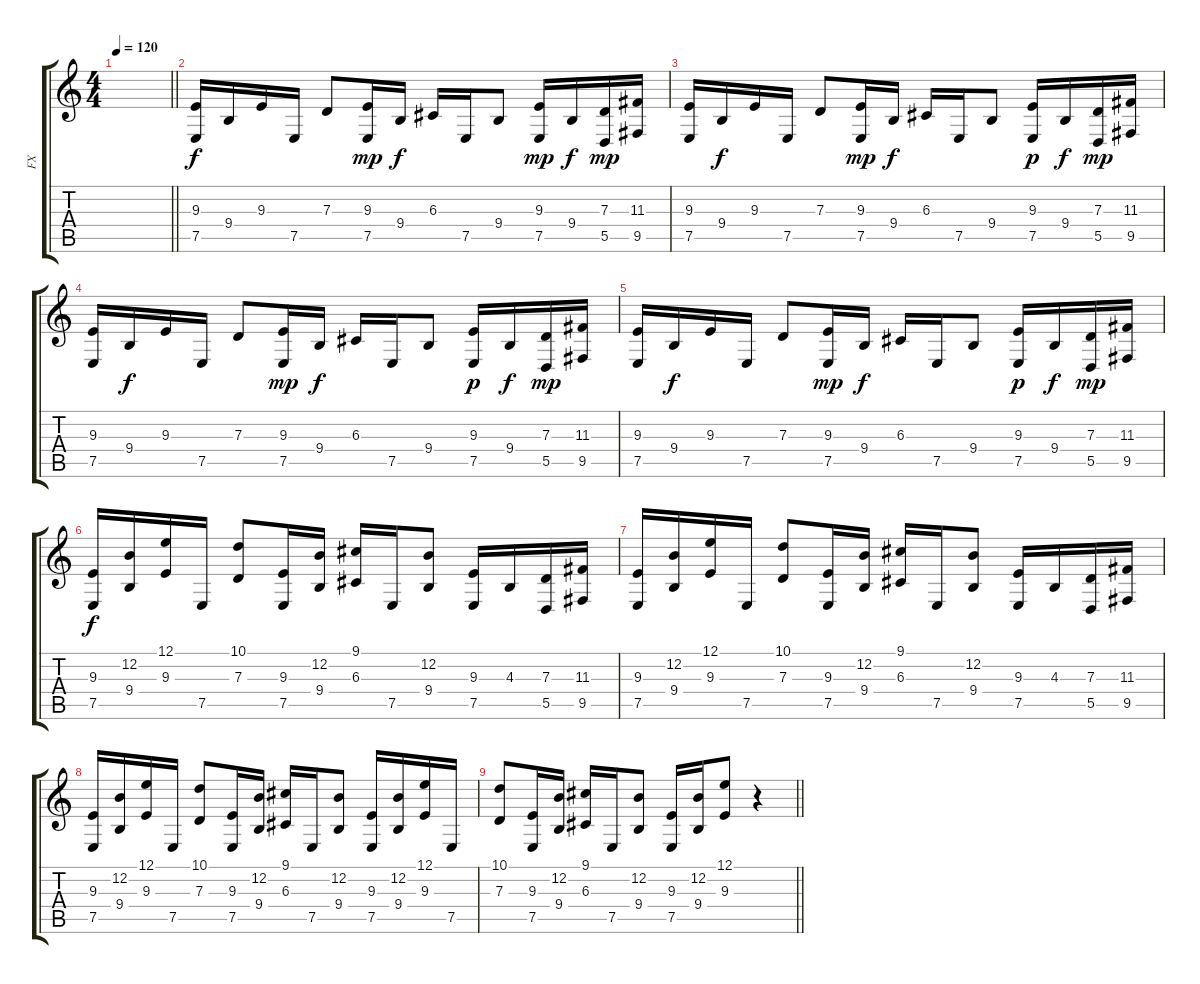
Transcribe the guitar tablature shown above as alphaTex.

\track ("FX" "FX") {instrument lead2sawtooth}
\staff {score tabs}
\tuning (E4 B3 G3 D3 A2 E2) {hide}
\ts (4 4)
\tempo 120
\clef g2
\barLineRight lightlight
\ks c
|
(9.3 7.5).16{volume 10 instrument lead2sawtooth} 9.4.16{dy f} 9.3.16 7.5.16 7.3.8 (9.3 7.5).16{dy mp} 9.4.16{dy f} 6.3.16 7.5.16 9.4.8 (9.3 7.5).16{dy mp} 9.4.16{dy f} (7.3 5.5).16{dy mp} (11.3 9.5).16 |
(9.3 7.5).16 9.4.16{dy f} 9.3.16 7.5.16 7.3.8 (9.3 7.5).16{dy mp} 9.4.16{dy f} 6.3.16 7.5.16 9.4.8 (9.3 7.5).16{dy p} 9.4.16{dy f} (7.3 5.5).16{dy mp} (11.3 9.5).16 |
(9.3 7.5).16 9.4.16{dy f} 9.3.16 7.5.16 7.3.8 (9.3 7.5).16{dy mp} 9.4.16{dy f} 6.3.16 7.5.16 9.4.8 (9.3 7.5).16{dy p} 9.4.16{dy f} (7.3 5.5).16{dy mp} (11.3 9.5).16 |
(9.3 7.5).16 9.4.16{dy f} 9.3.16 7.5.16 7.3.8 (9.3 7.5).16{dy mp} 9.4.16{dy f} 6.3.16 7.5.16 9.4.8 (9.3 7.5).16{dy p} 9.4.16{dy f} (7.3 5.5).16{dy mp} (11.3 9.5).16 |
(9.3 7.5).16{dy f} (12.2 9.4).16 (12.1 9.3).16 7.5.16 (10.1 7.3).8 (9.3 7.5).16 (12.2 9.4).16 (9.1 6.3).16 7.5.16 (12.2 9.4).8 (9.3 7.5).16 4.3.16 (7.3 5.5).16 (11.3 9.5).16 |
(9.3 7.5).16 (12.2 9.4).16 (12.1 9.3).16 7.5.16 (10.1 7.3).8 (9.3 7.5).16 (12.2 9.4).16 (9.1 6.3).16 7.5.16 (12.2 9.4).8 (9.3 7.5).16 4.3.16 (7.3 5.5).16 (11.3 9.5).16 |
(9.3 7.5).16 (12.2 9.4).16 (12.1 9.3).16 7.5.16 (10.1 7.3).8 (9.3 7.5).16 (12.2 9.4).16 (9.1 6.3).16 7.5.16 (12.2 9.4).8 (9.3 7.5).16 (12.2 9.4).16 (12.1 9.3).16 7.5.16 |
\barLineRight lightlight
(10.1 7.3).8 (9.3 7.5).16 (12.2 9.4).16 (9.1 6.3).16 7.5.16 (12.2 9.4).8 (9.3 7.5).16 (12.2 9.4).16 (12.1 9.3).8 r.4
